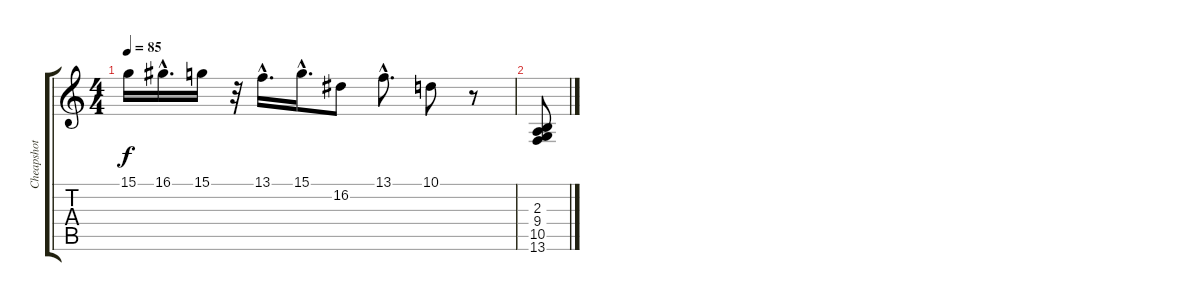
\track ("Cheapshot - Effects" "Cheapshot ") {instrument fx1rain}
\staff {score tabs}
\tuning (E4 B3 G3 D3 A2 E2) {hide}
\ts (4 4)
\tempo 85
\clef g2
\ks c
15.1.16{dy f instrument brightacousticpiano} 16.1{hac}.16{d} 15.1.16 r.32 13.1{hac}.16{d instrument brightacousticpiano} 15.1{hac}.16{d} 16.2.8 13.1{hac}.8{d} 10.1.8 r.8 |
(2.3 9.4 10.5 13.6).8{instrument acousticgrandpiano}
